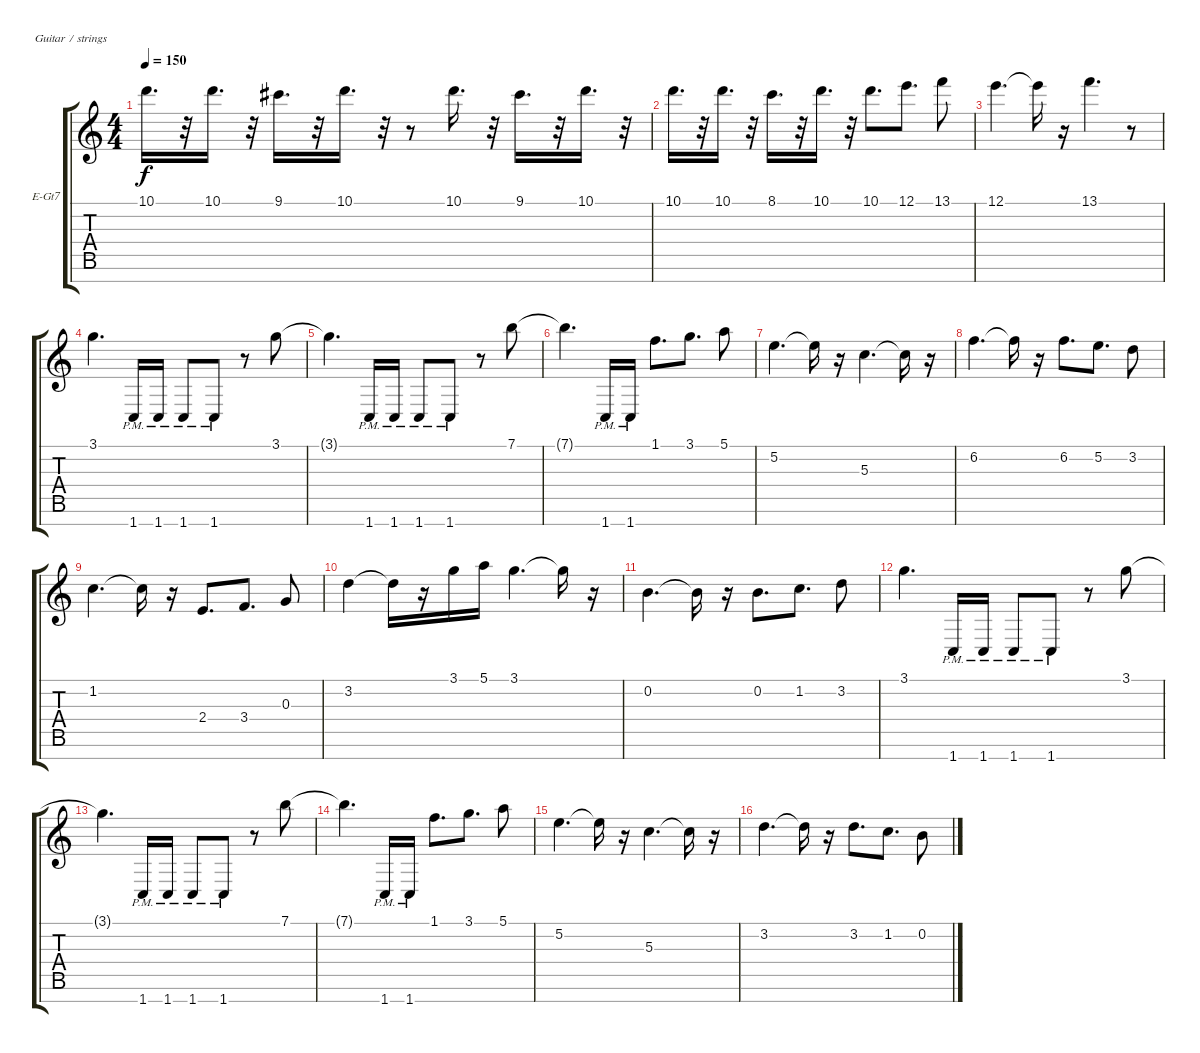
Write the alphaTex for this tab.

\defaultSystemsLayout 4
\bracketExtendMode groupsimilarinstruments
\firstSystemTrackNameOrientation horizontal
\otherSystemsTrackNameOrientation horizontal
\track ("Electric Guitar" "E-Gt7") {instrument overdrivenguitar}
\staff {score tabs}
\tuning (E4 B3 G3 D3 A2 E2 B1)
\ts (4 4)
\tempo 150
\clef g2
\ks c
10.1.16{d dy f} r.32 10.1.16{d} r.32 9.1.16{d} r.32 10.1.16{d} r.32 r.8 10.1.16{d} r.32 9.1.16{d} r.32 10.1.16{d} r.32 |
10.1.16{d} r.32 10.1.16{d} r.32 8.1.16{d} r.32 10.1.16{d} r.32 10.1.8{d} 12.1.8{d} 13.1.8 |
12.1.4{d} 12.1{t}.16 r.16 13.1.4{d} r.8 |
3.1.4{d} 1.7{pm}.16 1.7{pm}.16 1.7{pm}.8 1.7{pm}.8 r.8 3.1.8 |
3.1{t}.4{d} 1.7{pm}.16 1.7{pm}.16 1.7{pm}.8 1.7{pm}.8 r.8 7.1.8 |
7.1{t}.4{d} 1.7{pm}.16 1.7{pm}.16 1.1.8{d} 3.1.8{d} 5.1.8 |
5.2.4{d} 5.2{t}.16 r.16 5.3.4{d} 5.3{t}.16 r.16 |
6.2.4{d} 6.2{t}.16 r.16 6.2.8{d} 5.2.8{d} 3.2.8 |
1.2.4{d} 1.2{t}.16 r.16 2.4.8{d} 3.4.8{d} 0.3.8 |
3.2.4 3.2{t}.16 r.16 3.1.16 5.1.16 3.1.4{d} 3.1{t}.16 r.16 |
0.2.4{d} 0.2{t}.16 r.16 0.2.8{d} 1.2.8{d} 3.2.8 |
3.1.4{d} 1.7{pm}.16 1.7{pm}.16 1.7{pm}.8 1.7{pm}.8 r.8 3.1.8 |
3.1{t}.4{d} 1.7{pm}.16 1.7{pm}.16 1.7{pm}.8 1.7{pm}.8 r.8 7.1.8 |
7.1{t}.4{d} 1.7{pm}.16 1.7{pm}.16 1.1.8{d} 3.1.8{d} 5.1.8 |
5.2.4{d} 5.2{t}.16 r.16 5.3.4{d} 5.3{t}.16 r.16 |
3.2.4{d} 3.2{t}.16 r.16 3.2.8{d} 1.2.8{d} 0.2.8
